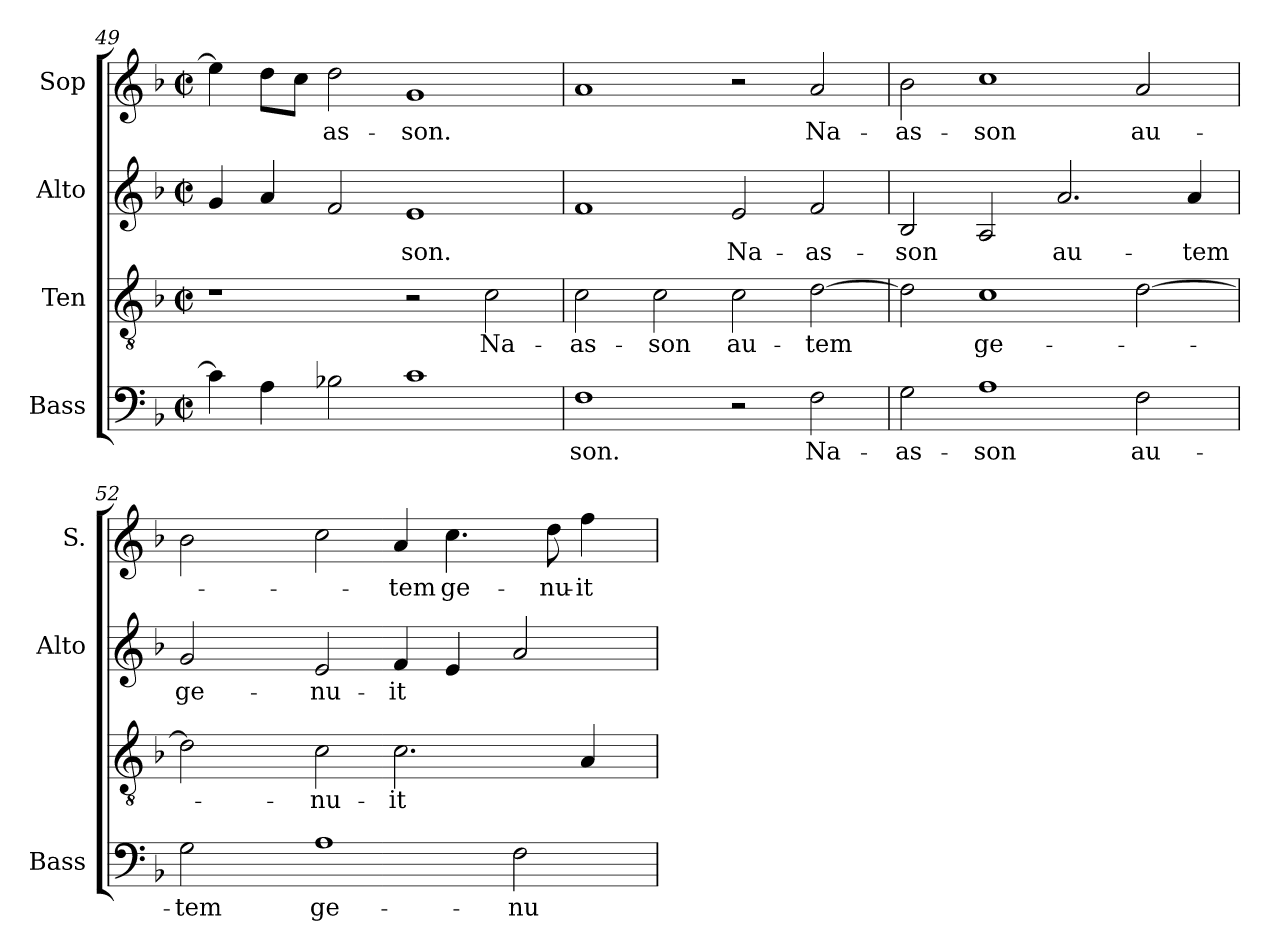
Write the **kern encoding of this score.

**kern	**text	**kern	**text	**kern	**text	**kern	**text
*part4	*part4	*part3	*part3	*part2	*part2	*part1	*part1
*staff4	*staff4	*staff3	*staff3	*staff2	*staff2	*staff1	*staff1
*I"Bass	*	*I"Ten	*	*I"Alto	*	*I"Sop	*
*I'Bass	*	*	*	*I'Alto	*	*I'S.	*
*clefF4	*	*clefGv2	*	*clefG2	*	*clefG2	*
*k[b-]	*	*k[b-]	*	*k[b-]	*	*k[b-]	*
*F:	*	*F:	*	*F:	*	*F:	*
*M2/2	*	*M2/2	*	*M2/2	*	*M2/2	*
*met(c|)	*	*met(c|)	*	*met(c|)	*	*met(c|)	*
=49	=49	=49	=49	=49	=49	=49	=49
4c\]	.	1r	.	4g/	.	4ee\]	.
4A\	.	.	.	4a/	.	8dd\L	.
.	.	.	.	.	.	8cc\J	.
!	!	!	!	!	!	!	!LO:LY:b:cj
2B-X\	.	.	.	2f/	.	2dd\	-as-
!	!	!	!	!	!LO:LY:b	!	!LO:LY:b
1c	.	2r	.	1e	-son.	1g	-son.
!	!	!	!LO:LY:b:cj	!	!	!	!
.	.	2c\	Na-	.	.	.	.
=50	=50	=50	=50	=50	=50	=50	=50
!	!LO:LY:b:cj	!	!LO:LY:b:cj	!	!	!	!
1F	-son.	2c\	-as-	1f	.	1a	.
!	!	!	!LO:LY:b:cj	!	!	!	!
.	.	2c\	-son	.	.	.	.
!	!	!	!LO:LY:b:cj	!	!LO:LY:b:cj	!	!
2r	.	2c\	au-	2e/	Na-	2r	.
!	!LO:LY:b:cj	!	!LO:LY:b	!	!LO:LY:b:cj	!	!LO:LY:b:cj
2F\	Na-	[>2d\	-tem	2f/	-as-	2a/	Na-
=51	=51	=51	=51	=51	=51	=51	=51
!	!LO:LY:b:cj	!	!	!	!LO:LY:b	!	!LO:LY:b:cj
2G\	-as-	2d\]	.	2B-/	-son	2b-\	-as-
!	!LO:LY:b:cj	!	!LO:LY:b:cj	!	!	!	!LO:LY:b:cj
1A	-son	1c	ge-	2A/	.	1cc	-son
!	!	!	!	!	!LO:LY:b:cj	!	!
.	.	.	.	2.a/	au-	.	.
!	!LO:LY:b:cj	!	!	!	!	!	!LO:LY:b:cj
2F\	au-	[<2d\	.	.	.	2a/	au-
!	!	!	!	!	!LO:LY:b:cj	!	!
.	.	.	.	4a/	-tem	.	.
!!LO:LB:g=z
=52	=52	=52	=52	=52	=52	=52	=52
!	!LO:LY:b:cj	!	!	!	!LO:LY:b:cj	!	!
*	*	*^	*	*^	*	*	*
2G\	-tem	2d\]	8ryy	.	2g/	4ryy	ge-	2b-\	.
.	.	.	1...ryy	.	.	.	.	.	.
.	.	.	.	.	.	16.ryy	.	.	.
.	.	.	.	.	.	1ryy	.	.	.
!	!LO:LY:b:cj	!	!	!LO:LY:b:cj	!	!	!LO:LY:b:cj	!	!
1A	ge-	2c\	.	-nu-	2e/	.	-nu-	2cc\	.
!	!	!	!	!LO:LY:b:cj	!	!	!LO:LY:b:cj	!	!LO:LY:b:cj
.	.	2.c\	.	-it	4f/	.	-it	4a/	-tem
!	!	!	!	!	!	!	!	!	!LO:LY:b:cj
.	.	.	.	.	4e/	.	.	4.cc\	ge-
.	.	.	.	.	.	2ryy	.	.	.
!	!LO:LY:b:cj	!	!	!	!	!	!	!	!
2F\	-nu-	.	.	.	2a/	.	.	.	.
!	!	!	!	!	!	!	!	!	!LO:LY:b:cj
.	.	.	.	.	.	.	.	8dd\	-nu-
!	!	!	!	!	!	!	!	!	!LO:LY:b:rj
.	.	4A/	.	.	.	.	.	4ff\	-it
.	.	.	.	.	.	8ryy	.	.	.
.	.	.	.	.	.	32ryy	.	.	.
*	*	*v	*v	*	*	*	*	*	*
*	*	*	*	*v	*v	*	*	*
=	=	=	=	=	=	=	=
*-	*-	*-	*-	*-	*-	*-	*-
